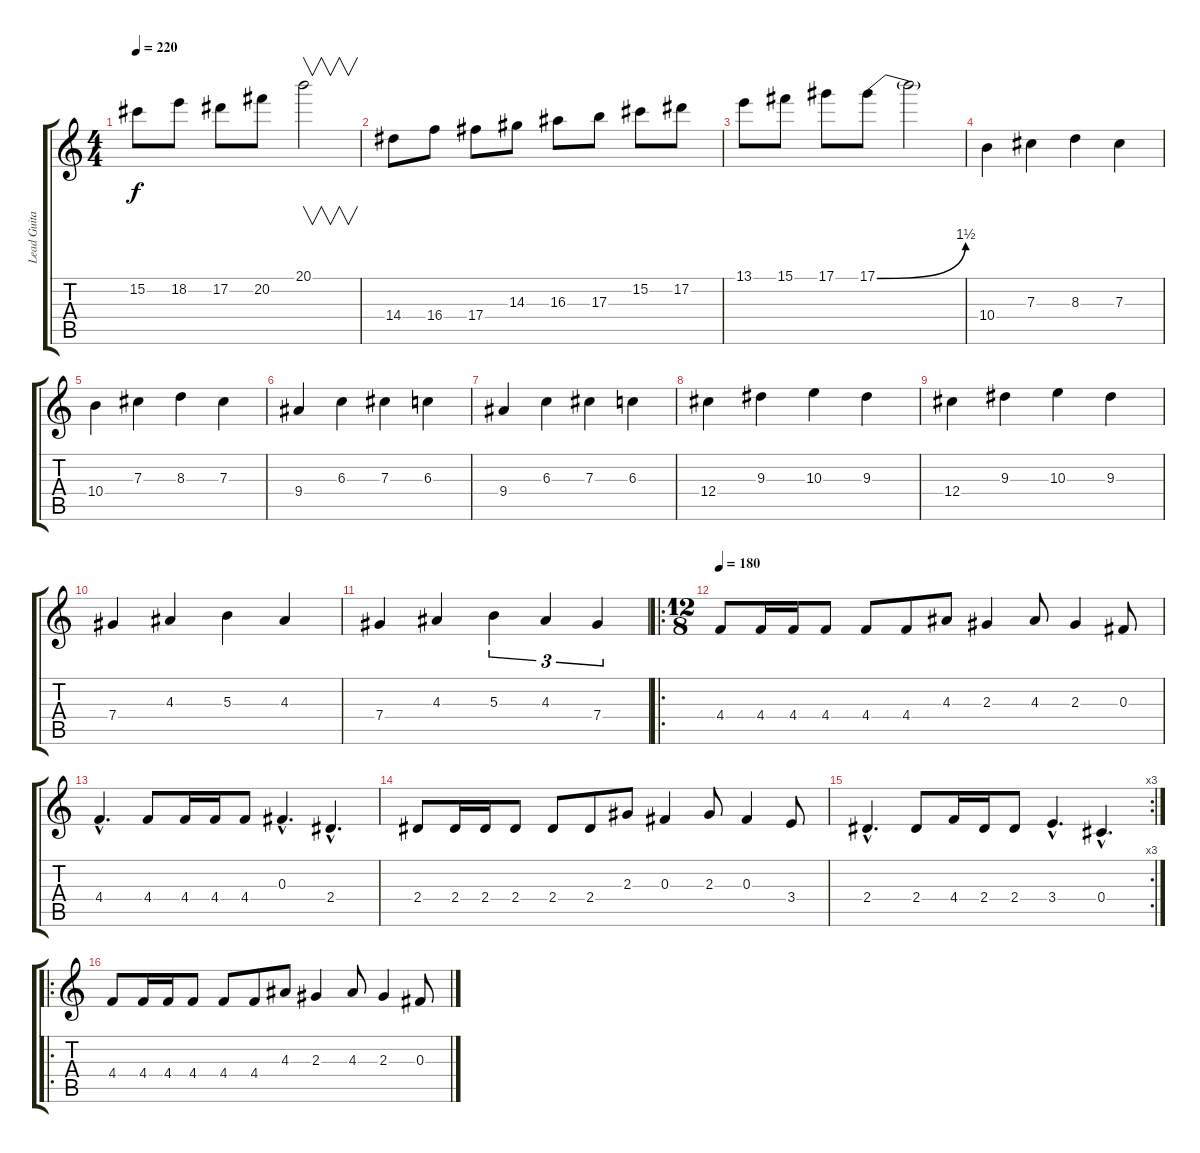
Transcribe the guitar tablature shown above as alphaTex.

\track ("Lead Guitar 1" "Lead Guita") {instrument distortionguitar}
\staff {score tabs}
\tuning (Eb4 Bb3 Gb3 Db3 Ab2 Eb2) {hide}
\ts (4 4)
\tempo 220
\clef g2
\ks c
15.2.8{dy f} 18.2.8 17.2.8 20.2.8 20.1.2{v} |
14.4.8 16.4.8 17.4.8 14.3.8 16.3.8 17.3.8 15.2.8 17.2.8 |
13.1.8 15.1.8 17.1.8 17.1{be (bend 0 0 60 6)}.8 17.1{t}.2 |
10.4.4 7.3.4 8.3.4 7.3.4 |
10.4.4 7.3.4 8.3.4 7.3.4 |
9.4.4 6.3.4 7.3.4 6.3.4 |
9.4.4 6.3.4 7.3.4 6.3.4 |
12.4.4 9.3.4 10.3.4 9.3.4 |
12.4.4 9.3.4 10.3.4 9.3.4 |
7.4.4 4.3.4 5.3.4 4.3.4 |
7.4.4 4.3.4 5.3.4{tu (3 2)} 4.3.4{tu (3 2)} 7.4.4{tu (3 2)} |
\ro
\ts (12 8)
\tempo 180
4.4.8 4.4.16 4.4.16 4.4.8 4.4.8 4.4.8 4.3.8 2.3.4 4.3.8 2.3.4 0.3.8 |
4.4{hac}.4{d} 4.4.8 4.4.16 4.4.16 4.4.8 0.3{hac}.4{d} 2.4{hac}.4{d} |
2.4.8 2.4.16 2.4.16 2.4.8 2.4.8 2.4.8 2.3.8 0.3.4 2.3.8 0.3.4 3.4.8 |
\rc 3
2.4{hac}.4{d} 2.4.8 4.4.16 2.4.16 2.4.8 3.4{hac}.4{d} 0.4{hac}.4{d} |
\ro
4.4.8 4.4.16 4.4.16 4.4.8 4.4.8 4.4.8 4.3.8 2.3.4 4.3.8 2.3.4 0.3.8
